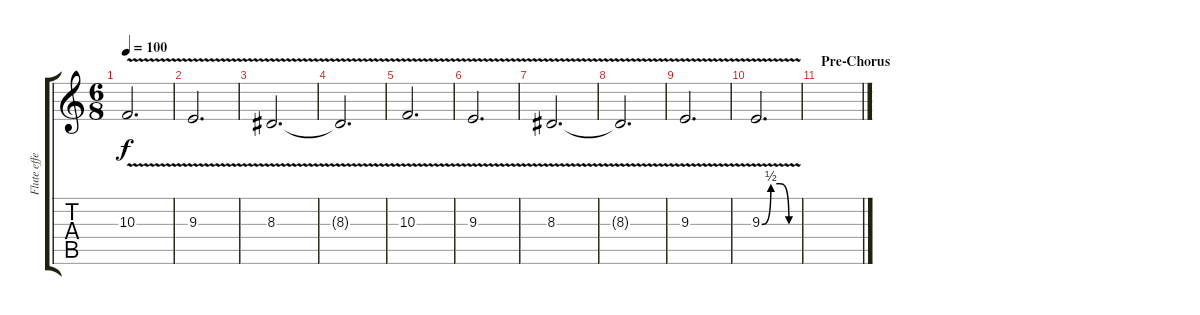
\track ("Flute effect" "Flute effe") {instrument flute}
\staff {score tabs}
\tuning (E4 B3 G3 D3 A2 D2) {hide}
\ts (6 8)
\tempo 100
\clef g2
\ks c
10.3{v}.2{d dy f} |
9.3{v}.2{d} |
8.3{v}.2{d} |
8.3{t}.2{d} |
10.3{v}.2{d} |
9.3{v}.2{d} |
8.3{v}.2{d} |
8.3{t}.2{d} |
9.3{v}.2{d} |
9.3{be (custom 0 0 15 2 30 2 45 0 60 0) v}.2{d} |
\section ("" "Pre-Chorus")
